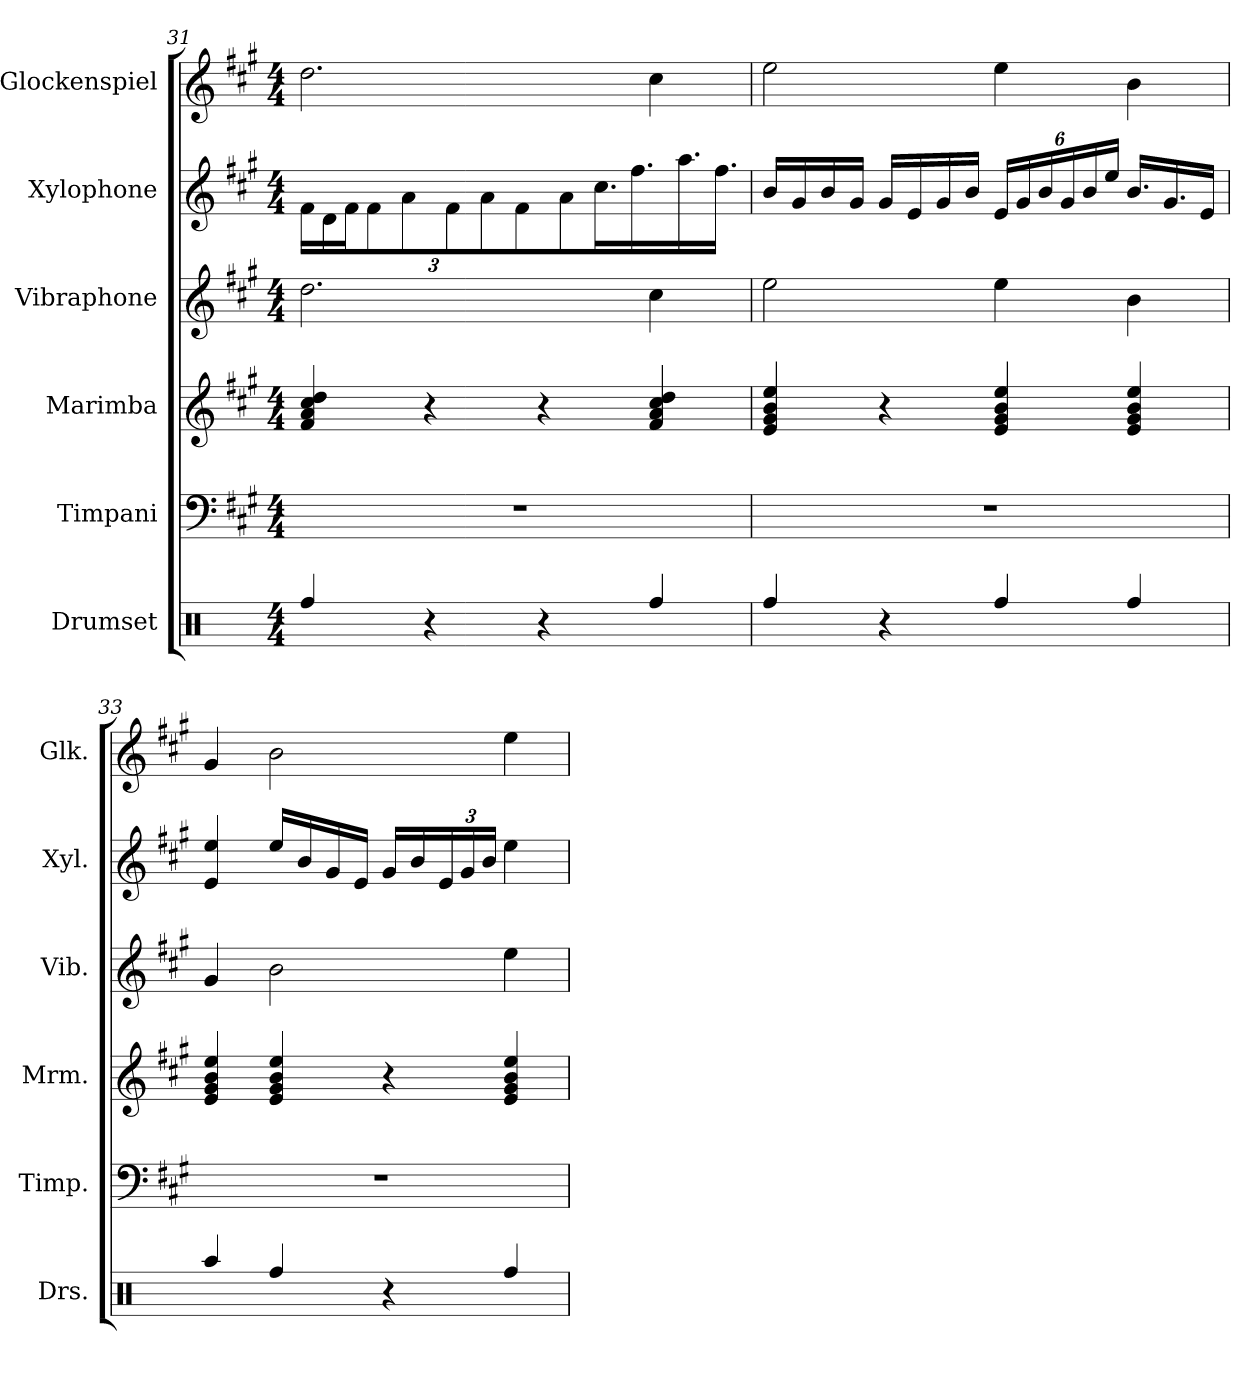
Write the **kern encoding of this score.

**kern	**kern	**kern	**kern	**kern	**kern
*part6	*part5	*part4	*part3	*part2	*part1
*staff6	*staff5	*staff4	*staff3	*staff2	*staff1
*I"Drumset	*I"Timpani	*I"Marimba	*I"Vibraphone	*I"Xylophone	*I"Glockenspiel
*I'Drs.	*I'Timp.	*I'Mrm.	*I'Vib.	*I'Xyl.	*I'Glk.
*clefX	*clefF4	*clefG2	*clefG2	*clefG2	*clefG2
*	*	*	*	*ITrd-7c-12	*ITrd-14c-24
*k[]	*k[f#c#g#]	*k[f#c#g#]	*k[f#c#g#]	*k[f#c#g#]	*k[f#c#g#]
*M4/4	*M4/4	*M4/4	*M4/4	*M4/4	*M4/4
*	*	*	*	*Xbrackettup	*
=31	=31	=31	=31	=31	=31
4Rff/	1r	4f#/ 4a/ 4cc#/ 4dd/	2.dd\	24ff#\LL	2.dddd\
.	.	.	.	24dd\	.
.	.	.	.	24ff#\J	.
.	.	.	.	12ff#\	.
.	.	.	.	12aa\	.
4r	.	4r	.	.	.
.	.	.	.	12ff#\	.
.	.	.	.	12aa\	.
.	.	.	.	12ff#\	.
4r	.	4r	.	.	.
.	.	.	.	12aa\	.
.	.	.	.	16.ccc#\L	.
.	.	.	.	16.fff#\	.
4Rff/	.	4f#/ 4a/ 4cc#/ 4dd/	4cc#\	.	4cccc#\
.	.	.	.	16.aaa\	.
.	.	.	.	16.fff#\JJ	.
!!LO:LB:g=z
=32	=32	=32	=32	=32	=32
4Rff/	1r	4e/ 4g#/ 4b/ 4ee/	2ee\	16bb/LL	2eeee\
.	.	.	.	16gg#/	.
.	.	.	.	16bb/	.
.	.	.	.	16gg#/JJ	.
4r	.	4r	.	16gg#/LL	.
.	.	.	.	16ee/	.
.	.	.	.	16gg#/	.
.	.	.	.	16bb/JJ	.
4Rff/	.	4e/ 4g#/ 4b/ 4ee/	4ee\	24ee/LL	4eeee\
.	.	.	.	24gg#/	.
.	.	.	.	24bb/	.
.	.	.	.	24gg#/	.
.	.	.	.	24bb/	.
.	.	.	.	24eee/JJ	.
4Rff/	.	4e/ 4g#/ 4b/ 4ee/	4b\	16.bb/LL	4bbb\
.	.	.	.	16.gg#/	.
.	.	.	.	16ee/JJ	.
=33	=33	=33	=33	=33	=33
4Raa/	1r	4e/ 4g#/ 4b/ 4ee/	4g#/	4ee/ 4eee/	4ggg#/
4Rff/	.	4e/ 4g#/ 4b/ 4ee/	2b\	16eee/LL	2bbb\
.	.	.	.	16bb/	.
.	.	.	.	16gg#/	.
.	.	.	.	16ee/JJ	.
4r	.	4r	.	16gg#/LL	.
.	.	.	.	16bb/	.
.	.	.	.	24ee/	.
.	.	.	.	24gg#/	.
.	.	.	.	24bb/JJ	.
4Rff/	.	4e/ 4g#/ 4b/ 4ee/	4ee\	4eee\	4eeee\
=	=	=	=	=	=
*-	*-	*-	*-	*-	*-
